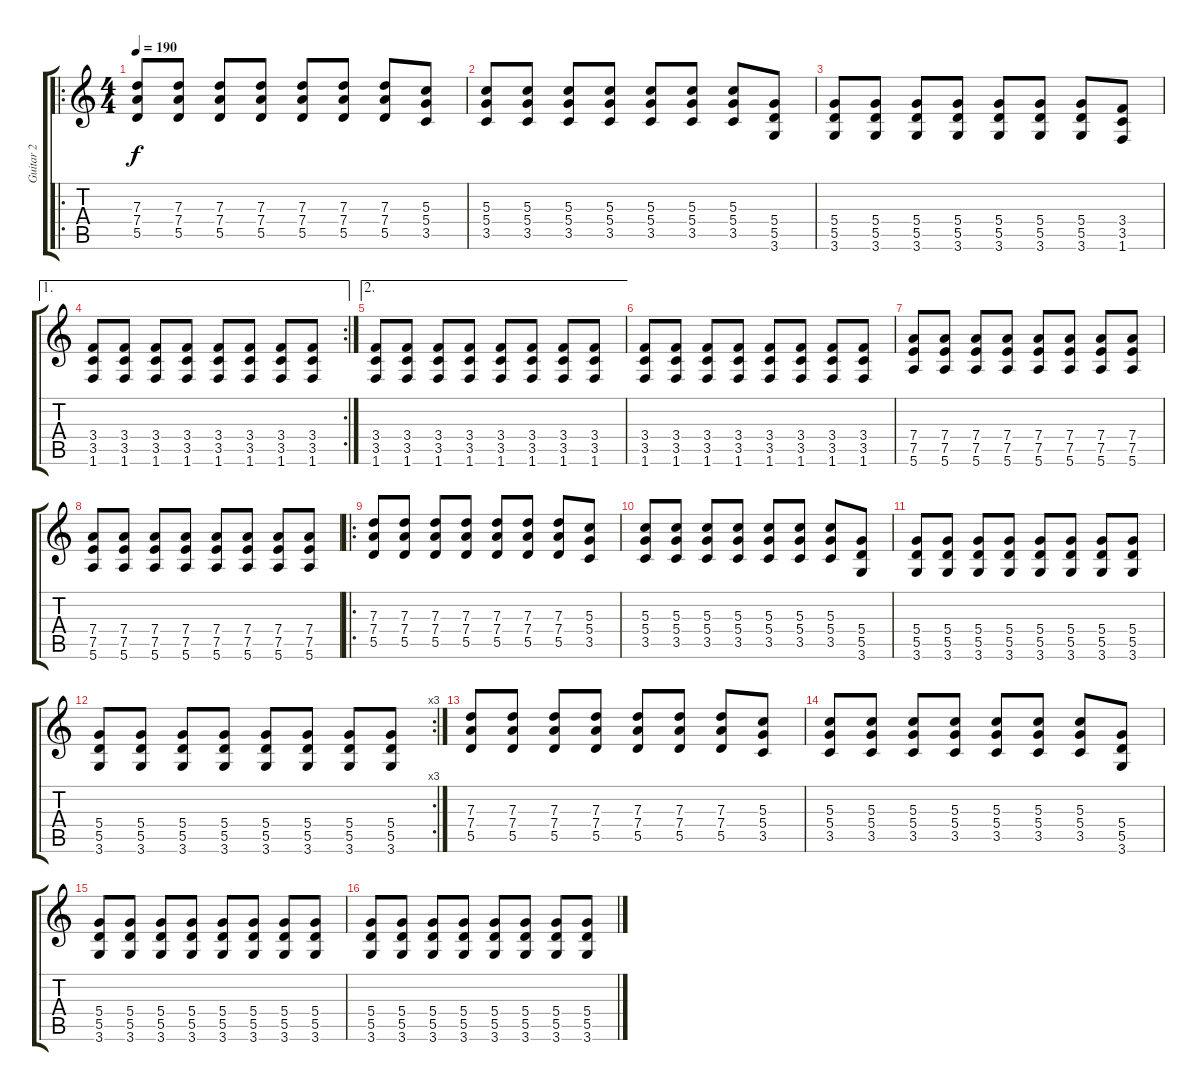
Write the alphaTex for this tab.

\track ("Guitar 2" "Guitar 2") {instrument overdrivenguitar}
\staff {score tabs}
\tuning (E4 B3 G3 D3 A2 E2) {hide}
\ro
\ts (4 4)
\tempo 190
\clef g2
\ks c
(7.3 7.4 5.5).8{dy f} (7.3 7.4 5.5).8 (7.3 7.4 5.5).8 (7.3 7.4 5.5).8 (7.3 7.4 5.5).8 (7.3 7.4 5.5).8 (7.3 7.4 5.5).8 (5.3 5.4 3.5).8 |
(5.3 5.4 3.5).8 (5.3 5.4 3.5).8 (5.3 5.4 3.5).8 (5.3 5.4 3.5).8 (5.3 5.4 3.5).8 (5.3 5.4 3.5).8 (5.3 5.4 3.5).8 (5.4 5.5 3.6).8 |
(5.4 5.5 3.6).8 (5.4 5.5 3.6).8 (5.4 5.5 3.6).8 (5.4 5.5 3.6).8 (5.4 5.5 3.6).8 (5.4 5.5 3.6).8 (5.4 5.5 3.6).8 (3.4 3.5 1.6).8 |
\ae 1
\rc 2
(3.4 3.5 1.6).8 (3.4 3.5 1.6).8 (3.4 3.5 1.6).8 (3.4 3.5 1.6).8 (3.4 3.5 1.6).8 (3.4 3.5 1.6).8 (3.4 3.5 1.6).8 (3.4 3.5 1.6).8 |
\ae 2
(3.4 3.5 1.6).8 (3.4 3.5 1.6).8 (3.4 3.5 1.6).8 (3.4 3.5 1.6).8 (3.4 3.5 1.6).8 (3.4 3.5 1.6).8 (3.4 3.5 1.6).8 (3.4 3.5 1.6).8 |
(3.4 3.5 1.6).8 (3.4 3.5 1.6).8 (3.4 3.5 1.6).8 (3.4 3.5 1.6).8 (3.4 3.5 1.6).8 (3.4 3.5 1.6).8 (3.4 3.5 1.6).8 (3.4 3.5 1.6).8 |
(7.4 7.5 5.6).8 (7.4 7.5 5.6).8 (7.4 7.5 5.6).8 (7.4 7.5 5.6).8 (7.4 7.5 5.6).8 (7.4 7.5 5.6).8 (7.4 7.5 5.6).8 (7.4 7.5 5.6).8 |
(7.4 7.5 5.6).8 (7.4 7.5 5.6).8 (7.4 7.5 5.6).8 (7.4 7.5 5.6).8 (7.4 7.5 5.6).8 (7.4 7.5 5.6).8 (7.4 7.5 5.6).8 (7.4 7.5 5.6).8 |
\ro
(7.3 7.4 5.5).8 (7.3 7.4 5.5).8 (7.3 7.4 5.5).8 (7.3 7.4 5.5).8 (7.3 7.4 5.5).8 (7.3 7.4 5.5).8 (7.3 7.4 5.5).8 (5.3 5.4 3.5).8 |
(5.3 5.4 3.5).8 (5.3 5.4 3.5).8 (5.3 5.4 3.5).8 (5.3 5.4 3.5).8 (5.3 5.4 3.5).8 (5.3 5.4 3.5).8 (5.3 5.4 3.5).8 (5.4 5.5 3.6).8 |
(5.4 5.5 3.6).8 (5.4 5.5 3.6).8 (5.4 5.5 3.6).8 (5.4 5.5 3.6).8 (5.4 5.5 3.6).8 (5.4 5.5 3.6).8 (5.4 5.5 3.6).8 (5.4 5.5 3.6).8 |
\rc 3
(5.4 5.5 3.6).8 (5.4 5.5 3.6).8 (5.4 5.5 3.6).8 (5.4 5.5 3.6).8 (5.4 5.5 3.6).8 (5.4 5.5 3.6).8 (5.4 5.5 3.6).8 (5.4 5.5 3.6).8 |
(7.3 7.4 5.5).8 (7.3 7.4 5.5).8 (7.3 7.4 5.5).8 (7.3 7.4 5.5).8 (7.3 7.4 5.5).8 (7.3 7.4 5.5).8 (7.3 7.4 5.5).8 (5.3 5.4 3.5).8 |
(5.3 5.4 3.5).8 (5.3 5.4 3.5).8 (5.3 5.4 3.5).8 (5.3 5.4 3.5).8 (5.3 5.4 3.5).8 (5.3 5.4 3.5).8 (5.3 5.4 3.5).8 (5.4 5.5 3.6).8 |
(5.4 5.5 3.6).8 (5.4 5.5 3.6).8 (5.4 5.5 3.6).8 (5.4 5.5 3.6).8 (5.4 5.5 3.6).8 (5.4 5.5 3.6).8 (5.4 5.5 3.6).8 (5.4 5.5 3.6).8 |
(5.4 5.5 3.6).8 (5.4 5.5 3.6).8 (5.4 5.5 3.6).8 (5.4 5.5 3.6).8 (5.4 5.5 3.6).8 (5.4 5.5 3.6).8 (5.4 5.5 3.6).8 (5.4 5.5 3.6).8
